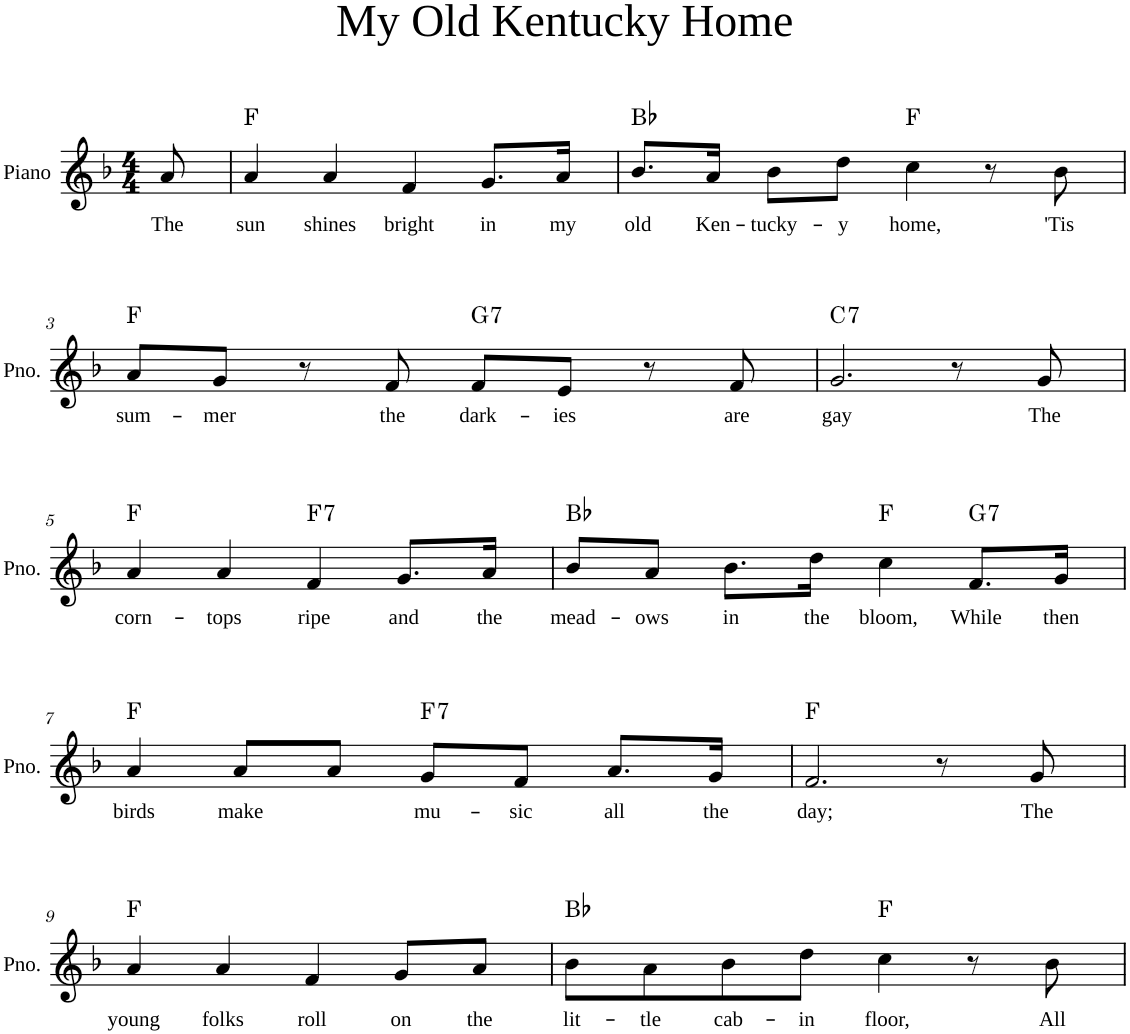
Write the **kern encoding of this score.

**kern	**text	**harte
*part1	*part1	*part1
*staff1	*staff1	*
*I"Piano	*	*
*I'Pno.	*	*
*clefG2	*	*
*k[b-]	*	*
*M4/4	*	*
=	=	=
!	!LO:LY:b	!
8a/	The	.
=1	=1	=1
!	!LO:LY:b	!
4a/	sun	F:maj
!	!LO:LY:b	!
4a/	shines	.
!	!LO:LY:b	!
4f/	bright	.
!	!LO:LY:b	!
8.g/L	in	.
!	!LO:LY:b	!
16a/Jk	my	.
=2	=2	=2
!	!LO:LY:b	!
8.b-/L	old	Bb:maj
!	!LO:LY:b	!
16a/Jk	Ken-	.
!	!LO:LY:b	!
8b-\L	-tucky-	.
!	!LO:LY:b	!
8dd\J	-y	.
!	!LO:LY:b	!
4cc\	home,	F:maj
8r	.	.
!	!LO:LY:b	!
8b-\	'Tis	.
!!LO:LB:g=z
=3	=3	=3
!	!LO:LY:b	!
8a/L	sum-	F:maj
!	!LO:LY:b	!
8g/J	-mer	.
8r	.	.
!	!LO:LY:b	!
8f/	the	.
!	!LO:LY:b	!LO:H:kt=7
8f/L	dark-	G:7
!	!LO:LY:b	!
8e/J	-ies	.
8r	.	.
!	!LO:LY:b	!
8f/	are	.
=4	=4	=4
!	!LO:LY:b	!LO:H:kt=7
2.g/	gay	C:7
8r	.	.
!	!LO:LY:b	!
8g/	The	.
!!LO:LB:g=z
=5	=5	=5
!	!LO:LY:b	!
4a/	corn-	F:maj
!	!LO:LY:b	!
4a/	-tops	.
!	!LO:LY:b	!LO:H:kt=7
4f/	ripe	F:7
!	!LO:LY:b	!
8.g/L	and	.
!	!LO:LY:b	!
16a/Jk	the	.
=6	=6	=6
!	!LO:LY:b	!
8b-/L	mead-	Bb:maj
!	!LO:LY:b	!
8a/J	-ows	.
!	!LO:LY:b	!
8.b-\L	in	.
!	!LO:LY:b	!
16dd\Jk	the	.
!	!LO:LY:b	!
4cc\	bloom,	F:maj
!	!LO:LY:b	!LO:H:kt=7
8.f/L	While	G:7
!	!LO:LY:b	!
16g/Jk	then	.
!!LO:LB:g=z
=7	=7	=7
!	!LO:LY:b	!
4a/	birds	F:maj
!	!LO:LY:b	!
8a/L	make	.
8a/J	.	.
!	!LO:LY:b	!LO:H:kt=7
8g/L	mu-	F:7
!	!LO:LY:b	!
8f/J	-sic	.
!	!LO:LY:b	!
8.a/L	all	.
!	!LO:LY:b	!
16g/Jk	the	.
=8	=8	=8
!	!LO:LY:b	!
2.f/	day;	F:maj
8r	.	.
!	!LO:LY:b	!
8g/	The	.
!!LO:LB:g=z
=9	=9	=9
!	!LO:LY:b	!
4a/	young	F:maj
!	!LO:LY:b	!
4a/	folks	.
!	!LO:LY:b	!
4f/	roll	.
!	!LO:LY:b	!
8g/L	on	.
!	!LO:LY:b	!
8a/J	the	.
=10	=10	=10
!	!LO:LY:b	!
8b-\L	lit-	Bb:maj
!	!LO:LY:b	!
8a\	-tle	.
!	!LO:LY:b	!
8b-\	cab-	.
!	!LO:LY:b	!
8dd\J	-in	.
!	!LO:LY:b	!
4cc\	floor,	F:maj
8r	.	.
!	!LO:LY:b	!
8b-\	All	.
=	=	=
*-	*-	*-
